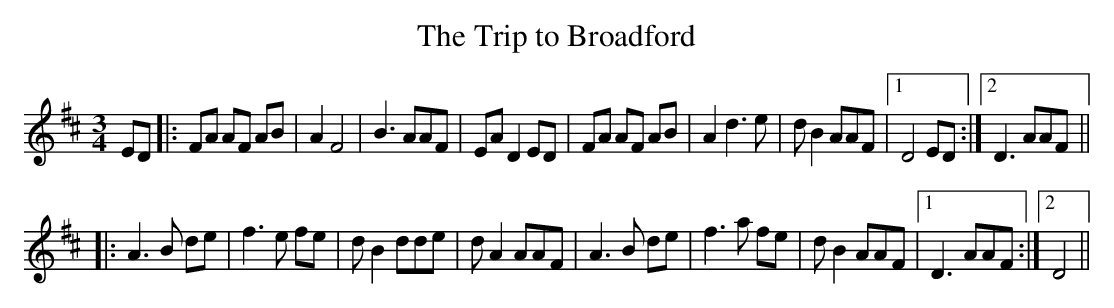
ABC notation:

X:1
T:Trip to Broadford, The
M:3/4
K:D
ED|:FA AF AB|A2 F4|B3 AAF|EA D2 ED|FA AF AB|A2 d3 e|d B2 AAF|1 D4 ED:|2 D3 AAF||
|:A3 B de|f3 e fe|d B2 dde|d A2 AAF|A3 B de|f3 a fe|d B2 AAF|1 D3 AAF:|2 D4||
